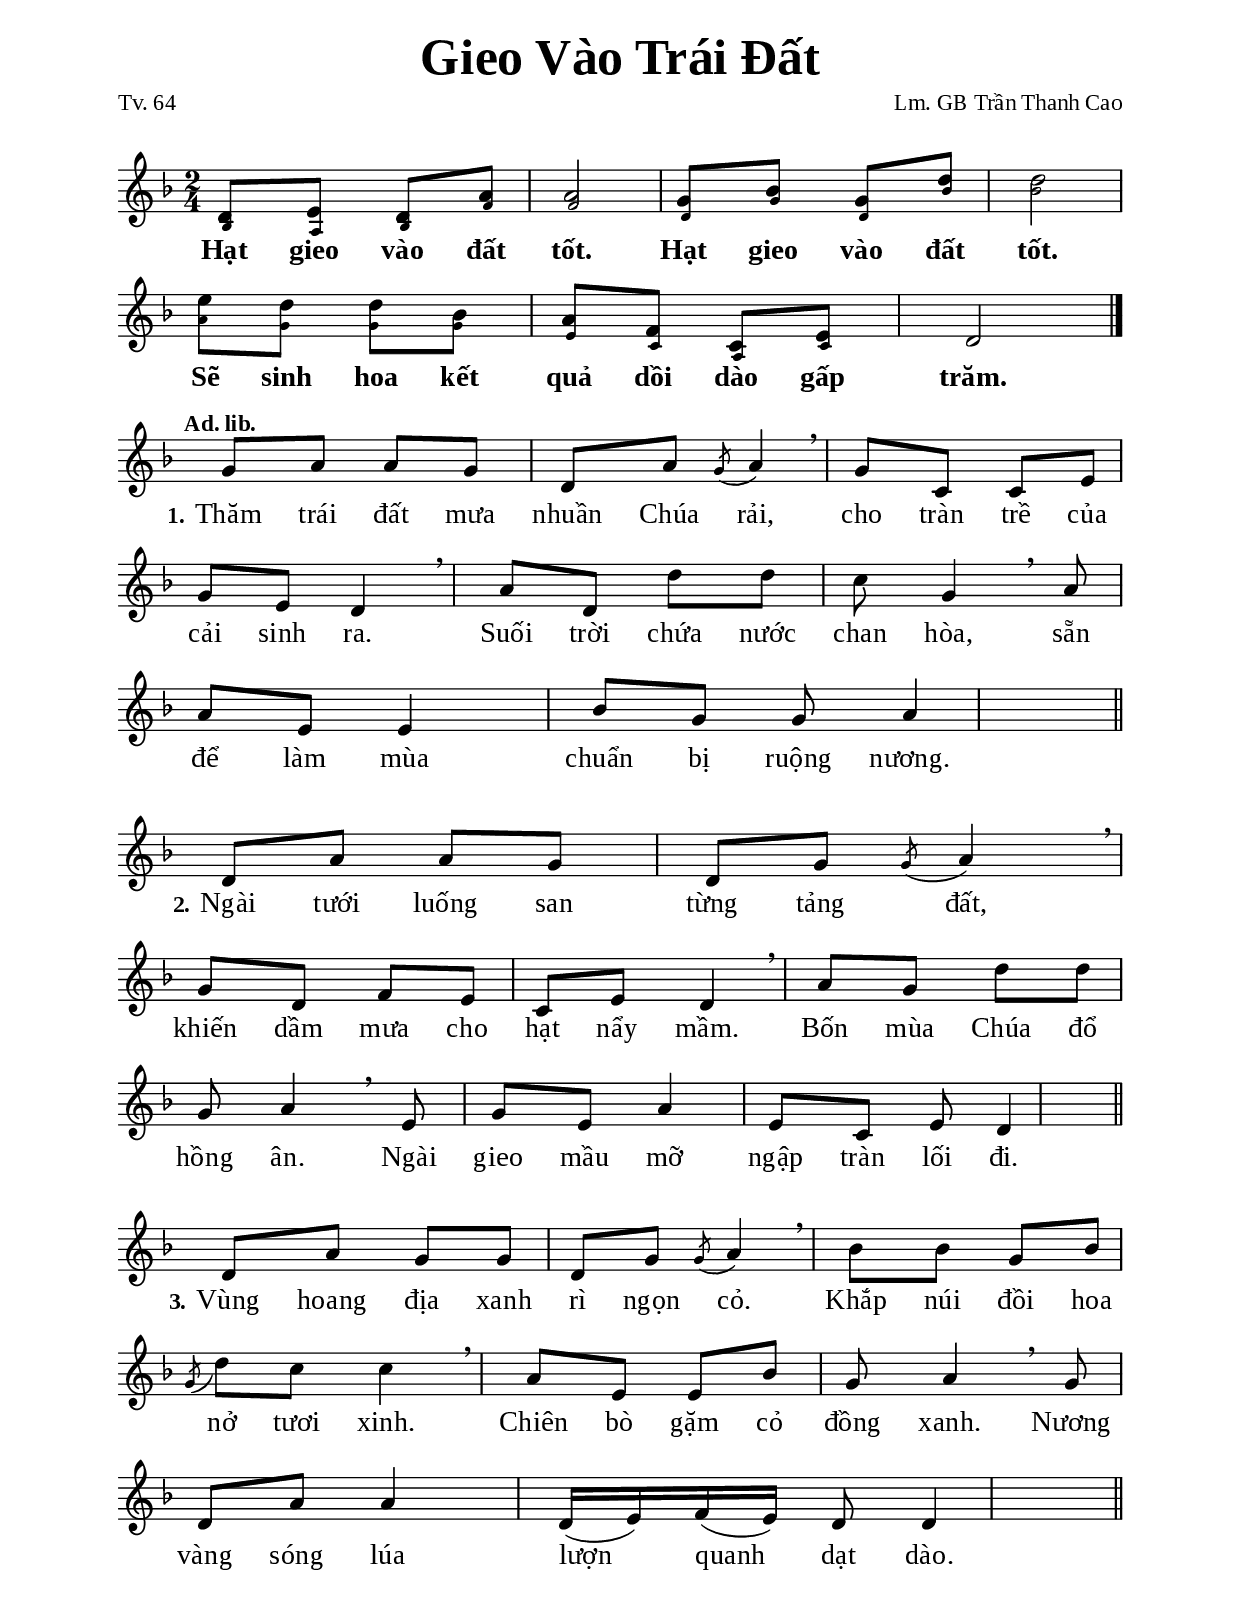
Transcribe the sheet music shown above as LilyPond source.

% Cài đặt chung
\version "2.22.1"
\include "english.ly"

\header {
  title = \markup { \fontsize #3 "Gieo Vào Trái Đất" }
  poet = "Tv. 64"
  composer = "Lm. GB Trần Thanh Cao"
  arranger = " "
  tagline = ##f
}

% Nhạc điệp khúc
nhacDiepKhucSop = \relative c' {
  d8 e d a' |
  a2 |
  g8 bf g d' |
  d2 |
  e8 d d bf |
  a f c e |
  d2 \bar "|."
}

nhacDiepKhucBas = \relative c' {
  bf8 a bf f' |
  f2 |
  d8 g d bf' |
  bf2 |
  a8 g g g |
  e c a c |
  d2
}

% Nhạc phiên khúc
nhacPhienKhucMot = \relative c'' {
  \tempo "Ad. lib." g8 a a g d a' \acciaccatura g8 a4 \breathe
  g8 c, c e g e d4 \breathe
  a'8 d, d' d c g4 \breathe
  a8 a e e4 bf'8 g g a4 \bar "||"
}

nhacPhienKhucHai = \relative c' {
  d8 a' a g d g \acciaccatura g8 a4 \breathe
  g8 d f e c e d4 \breathe
  a'8 g d' d g, a4 \breathe
  e8 g e a4 e8 c e d4 \bar "||"
}

nhacPhienKhucBa = \relative c' {
  d8 a' g g d g \acciaccatura g8 a4 \breathe
  bf8 bf g bf \acciaccatura g8 d' c c4 \breathe
  a8 e e bf' g a4 \breathe
  g8 d a' a4 d,16 (e) f (e) d8 d4 \bar "||"
}

% Lời điệp khúc
loiDiepKhuc = \lyricmode {
  Hạt gieo vào đất tốt.
  Hạt gieo vào đất tốt.
  Sẽ sinh hoa kết quả dồi dào gấp trăm.
}

% Lời phiên khúc
loiPhienKhucMot = \lyricmode {
  \set stanza = #"1."
  Thăm trái đất mưa nhuần Chúa rải,
  cho tràn trề của cải sinh ra.
  Suối trời chứa nước chan hòa,
  sẵn để làm mùa chuẩn bị ruộng nương.
}

loiPhienKhucHai = \lyricmode {
  \set stanza = #"2."
  Ngài tưới luống san từng tảng đất,
  khiến dầm mưa cho hạt nẩy mầm.
  Bốn mùa Chúa đổ hồng ân.
  Ngài gieo mầu mỡ ngập tràn lối đi.
}

loiPhienKhucBa = \lyricmode {
  \set stanza = #"3."
  Vùng hoang địa xanh rì ngọn cỏ.
  Khắp núi đồi hoa nở tươi xinh.
  Chiên bò gặm cỏ đồng xanh.
  Nương vàng sóng lúa lượn quanh dạt dào.
}


% Dàn trang
\paper {
  #(set-paper-size "a4")
  top-margin = 10\mm
  bottom-margin = 10\mm
  left-margin = 20\mm
  right-margin = 20\mm
  indent = #0
  #(define fonts
    (make-pango-font-tree
      "Liberation Serif"
      "Liberation Serif"
      "Liberation Serif"
      (/ 20 20)))
  page-count = #1
}

% Thiết lập tông và nhịp
TongNhip = { \key f \major \time 2/4 }

% Đổi kích thước nốt cho bè phụ
notBePhu =
#(define-music-function (font-size music) (number? ly:music?)
   (for-some-music
     (lambda (m)
       (if (music-is-of-type? m 'rhythmic-event)
           (begin
             (set! (ly:music-property m 'tweaks)
                   (cons `(font-size . ,font-size)
                         (ly:music-property m 'tweaks)))
             #t)
           #f))
     music)
   music)

\score {
  \new ChoirStaff <<
    \new Staff = diepKhuc \with {
        \consists "Merge_rests_engraver"
        %\magnifyStaff #(magstep +1)
        printPartCombineTexts = ##f
      }
      <<
      \new Voice \TongNhip \partCombine 
        \nhacDiepKhucSop
        \notBePhu -3 { \nhacDiepKhucBas }
      \new NullVoice = nhacThamChieu \nhacDiepKhucSop
      \new Lyrics \lyricsto nhacThamChieu \loiDiepKhuc
      >>
  >>
  \layout {
    \override Lyrics.LyricText.font-series = #'bold
    \override Lyrics.LyricText.font-size = #+2
    \override Lyrics.LyricSpace.minimum-distance = #4.0
    \override Score.BarNumber.break-visibility = ##(#f #f #f)
    \override Score.SpacingSpanner.uniform-stretching = ##t
  }
}

\score {
  \new ChoirStaff <<
    \new Staff = phienKhuc \with {
        %\magnifyStaff #(magstep +1)
      }
      <<
      \new Voice = beSop {
        \key f \major \time 2/4 \nhacPhienKhucMot
      }
    >>
    \new Lyrics \lyricsto beSop \loiPhienKhucMot
  >>
  \layout {
    \override Staff.TimeSignature.transparent = ##t
    \override Lyrics.LyricText.font-size = #+2
    \override Lyrics.LyricSpace.minimum-distance = #3.5
    \override Score.BarNumber.break-visibility = ##(#f #f #f)
    \override Score.SpacingSpanner.uniform-stretching = ##t
    \set Score.barAlways = ##t
    \set Score.defaultBarType = ""
  } 
}

\score {
  \new ChoirStaff <<
    \new Staff = phienKhuc \with {
        %\magnifyStaff #(magstep +1)
      }
      <<
      \new Voice = beSop {
        \key f \major \time 2/4 \nhacPhienKhucHai
      }
    >>
    \new Lyrics \lyricsto beSop \loiPhienKhucHai
  >>
  \layout {
    \override Staff.TimeSignature.transparent = ##t
    \override Lyrics.LyricText.font-size = #+2
    \override Lyrics.LyricSpace.minimum-distance = #3.5
    \override Score.BarNumber.break-visibility = ##(#f #f #f)
    \override Score.SpacingSpanner.uniform-stretching = ##t
    \set Score.barAlways = ##t
    \set Score.defaultBarType = ""
  } 
}

\score {
  \new ChoirStaff <<
    \new Staff = phienKhuc \with {
        %\magnifyStaff #(magstep +1)
      }
      <<
      \new Voice = beSop {
        \key f \major \time 2/4 \nhacPhienKhucBa
      }
    >>
    \new Lyrics \lyricsto beSop \loiPhienKhucBa
  >>
  \layout {
    \override Staff.TimeSignature.transparent = ##t
    \override Lyrics.LyricText.font-size = #+2
    \override Lyrics.LyricSpace.minimum-distance = #3.5
    \override Score.BarNumber.break-visibility = ##(#f #f #f)
    \override Score.SpacingSpanner.uniform-stretching = ##t
    \set Score.barAlways = ##t
    \set Score.defaultBarType = ""
  } 
}
